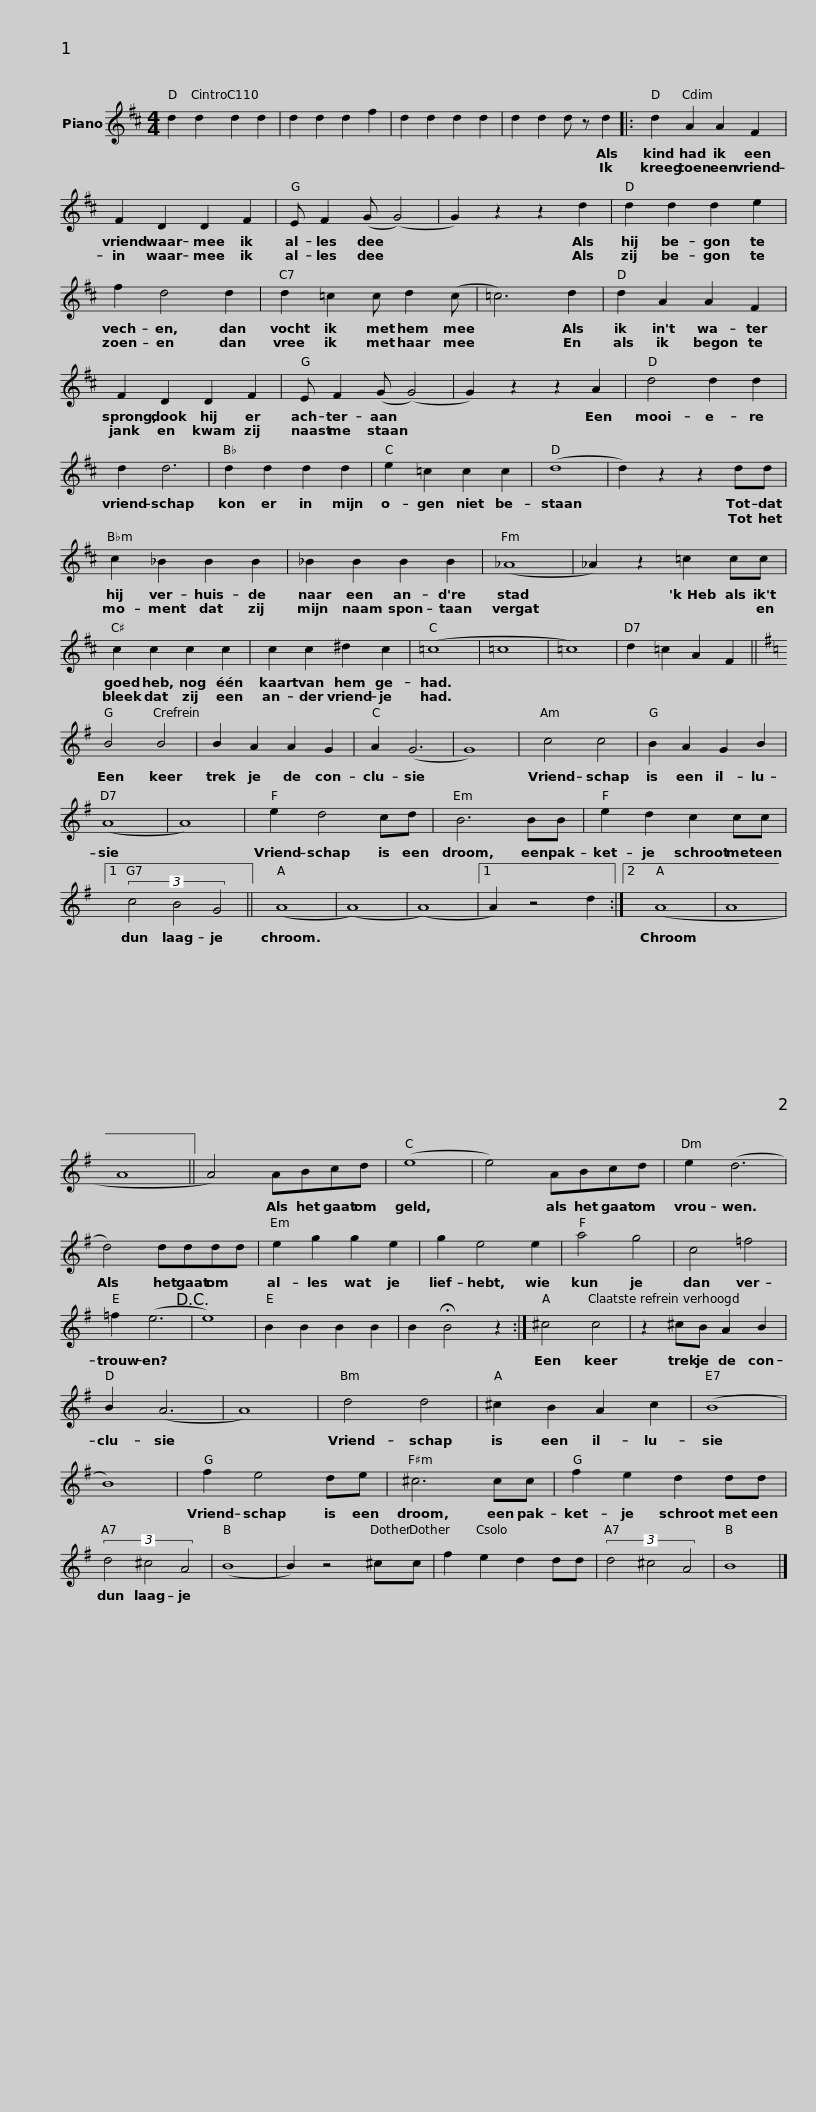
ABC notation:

X:1
L:1/8
M:4/4
I:linebreak $
K:D
V:1 treble
V:1
 d2 d2 d2 d2 | d2 d2 d2 f2 | d2 d2 d2 d2 | d2 d2 d z d2 |:$ d2 A2 A2 F2 | %5
 F2 D2 D2 F2 | E F2 (G (G4) | G2) z2 z2 d2 |$ d2 d2 d2 e2 | f2 d4 d2 | %10
 d2 =c2 c d2 (c | =c6) d2 |$ d2 A2 A2 F2 | F2 D2 D2 F2 | E F2 (G (G4) | %15
 G2) z2 z2 A2 |$ d4 d2 d2 | d2 d6 | d2 d2 d2 d2 | e2 =c2 c2 c2 | %20
 (d8 |$ d2) z2 z2 dd | c2 _B2 B2 B2 | _B2 B2 B2 B2 | (_A8 |$ %25
 _A2) z2 =c2 cc | c2 c2 c2 c2 | c2 c2 ^d2 c2 | (=c8 | =c8 | %30
 =c8) |$ d2 =c2 A2 F2 ||[K:G] B4 B4 |[K:G] B2 A2 A2 G2 | A2 (G6 | %35
 G8) | c4 c4 |$ B2 A2 G2 B2 | (A8 | A8) | %40
 e2 d4 cd | B6 BB |$ e2 d2 c2 cc |1 (3c4 B4 G4 || (A8 | %45
 (A8) | (A8) |1 A2) z4 d2 :|2 (A8 | A8 | %50
 A8 ||$ A4) ABcd | (e8 | e4) ABcd | e2 (d6 |$ %55
 d4) dddd | e2 g2 g2 e2 | g2 e4 e2 | a4 g4 | c4 =f4 | %60
 =f2 (e6!D.C.! |$ e8) | B2 B2 B2 B2 | B2 !fermata!B4 z2 :| ^c4 c4 | %65
 z2 ^cB A2 B2 | B2 (A6 | A8) |$ d4 d4 | ^c2 B2 A2 c2 | %70
 (B8 | B8) | f2 e4 de | ^c6 cc |$ f2 e2 d2 dd | %75
 (3d4 ^c4 A4 | (B8 | B2) z4 ^cc |$ f2 e2 d2 dd | (3d4 ^c4 A4 | %80
 B8 |] %81
